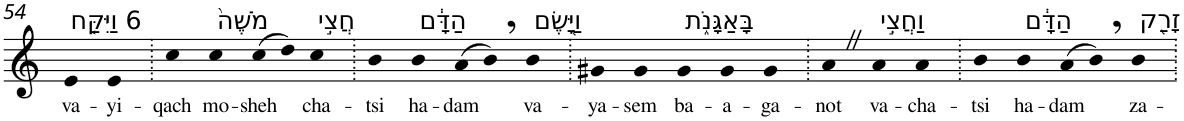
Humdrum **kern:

**kern	**text
*part1	*part1
*staff1	*staff1
*I"Piano	*
*I'Pno	*
!!LO:PB:g=z
*clefG2	*
*k[]	*
=54	=54
!LO:TX:a:t=6 וַיִּקַּ֤ח	!
!	!LO:LY:b
4e	va-
!	!LO:LY:b
4e	-yi-
=55.	=55.
!	!LO:LY:b
4cc	-qach
!LO:TX:a:t=מֹשֶׁה֙	!
!	!LO:LY:b
4cc	mo-
!	!LO:LY:b
(>8cc	-sheh
8dd)	.
!LO:TX:a:t=חֲצִ֣י	!
!	!LO:LY:b
4cc	cha-
=56.	=56.
!	!LO:LY:b
4b	-tsi
!LO:TX:a:t=הַדָּ֔ם	!
!	!LO:LY:b
4b	ha-
!	!LO:LY:b
(>8a	-dam
8b,)	.
!LO:TX:a:t=וַיָּ֖שֶׂם	!
!	!LO:LY:b
4b	va-
=57.	=57.
!	!LO:LY:b
4g#X	-ya-
!	!LO:LY:b
4g#	-sem
!LO:TX:a:t=בָּאַגָּנֹ֑ת	!
!	!LO:LY:b
4g#	ba-
!	!LO:LY:b
4g#	-a-
!	!LO:LY:b
4g#	-ga-
=58.	=58.
!	!LO:LY:b
4aZ	-not
!LO:TX:a:t=וַחֲצִ֣י	!
!	!LO:LY:b
4a	va-
!	!LO:LY:b
4a	-cha-
=59.	=59.
!	!LO:LY:b
4b	-tsi
!LO:TX:a:t=הַדָּ֔ם	!
!	!LO:LY:b
4b	ha-
!	!LO:LY:b
(>8a	-dam
8b,)	.
!LO:TX:a:t=זָרַ֖ק	!
!	!LO:LY:b
4b	za-
=.	=.
*-	*-
